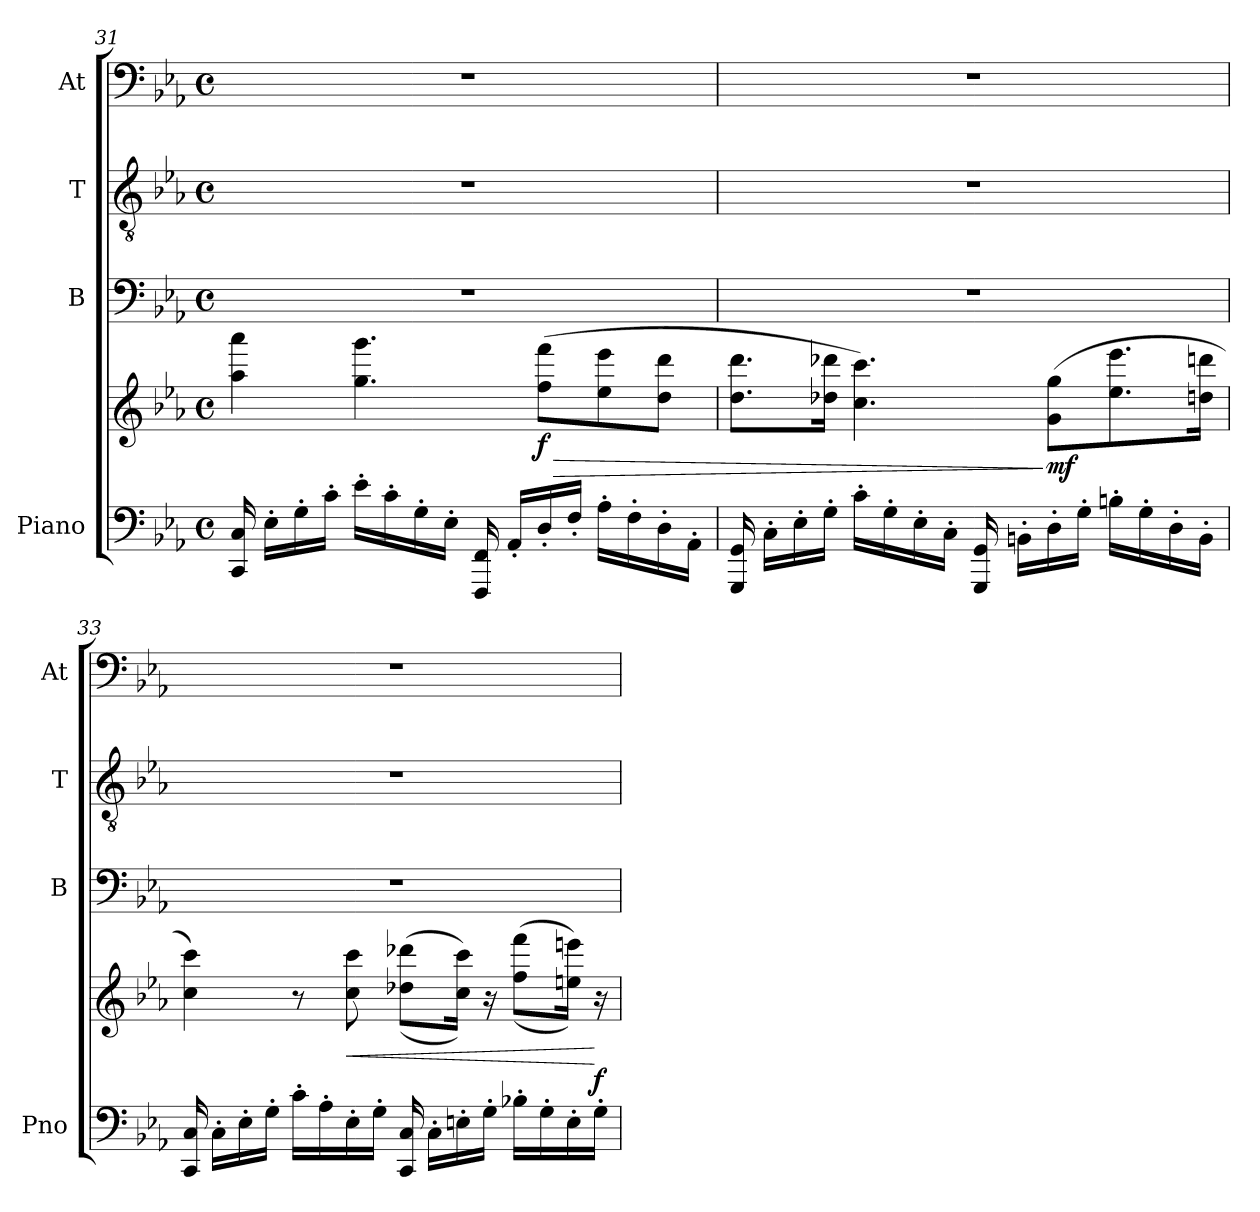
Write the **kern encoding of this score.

**kern	**kern	**dynam	**kern	**kern	**kern
*part4	*part4	*part4	*part3	*part2	*part1
*staff5	*staff4	*staff4/5	*staff3	*staff2	*staff1
*I"Piano	*	*	*I"B	*I"T	*I"At
*I'Pno	*	*	*I'B	*I'T	*I'At
!!LO:LB:g=z
*clefF4	*clefG2	*	*clefF4	*clefGv2	*clefF4
*k[b-e-a-]	*k[b-e-a-]	*	*k[b-e-a-]	*k[b-e-a-]	*k[b-e-a-]
*M4/4	*M4/4	*	*M4/4	*M4/4	*M4/4
*met(c)	*met(c)	*	*met(c)	*met(c)	*met(c)
=31	=31	=31	=31	=31	=31
16CC/ 16C/	4aa-\ 4aaa-\	.	1r	1r	1r
16E-'\LL	.	.	.	.	.
16G'\	.	.	.	.	.
16c'\JJ	.	.	.	.	.
16e-'\LL	4.gg\ 4.ggg\	.	.	.	.
16c'\	.	.	.	.	.
16G'\	.	.	.	.	.
16E-'\JJ	.	.	.	.	.
16FFF/ 16FF/	.	.	.	.	.
16AA-'/LL	.	.	.	.	.
!	!	!LO:HP:b	!	!	!
!	!	!LO:DY:n=1:b	!	!	!
16D'/	(>8ff\ 8fff\L	> f	.	.	.
16F'/JJ	.	.	.	.	.
16A-'\LL	8ee-\ 8eee-\	.	.	.	.
16F'\	.	.	.	.	.
16D'\	8dd\ 8ddd\J	.	.	.	.
16AA-'\JJ	.	.	.	.	.
=32	=32	=32	=32	=32	=32
16GGG/ 16GG/	8.dd\ 8.ddd\L	.	1r	1r	1r
16C'\LL	.	.	.	.	.
16E-'\	.	.	.	.	.
16G'\JJ	16dd-X\ 16ddd-X\Jk	.	.	.	.
16c'\LL	4.cc\ 4.ccc\)	.	.	.	.
16G'\	.	.	.	.	.
16E-'\	.	.	.	.	.
16C'\JJ	.	.	.	.	.
16GGG/ 16GG/	.	.	.	.	.
16BBn'\LL	.	.	.	.	.
!	!	!LO:DY:n=1:b	!	!	!
16D'\	(>8g\ 8gg\L	] mf	.	.	.
16G'\JJ	.	.	.	.	.
16Bn'\LL	8.ee-\ 8.eee-\	.	.	.	.
16G'\	.	.	.	.	.
16D'\	.	.	.	.	.
16BB'\JJ	16ddn\ 16dddn\Jk	.	.	.	.
!!LO:PB:g=z
=33	=33	=33	=33	=33	=33
16CC/ 16C/	4cc\ 4ccc\)	.	1r	1r	1r
16C'\LL	.	.	.	.	.
16E-'\	.	.	.	.	.
16G'\JJ	.	.	.	.	.
16c'\LL	8r	.	.	.	.
16A-'\	.	.	.	.	.
!	!	!LO:HP:b	!	!	!
16E-'\	8cc\ 8ccc\	<	.	.	.
16G'\JJ	.	.	.	.	.
16CC/ 16C/	(<(>8dd-X\ 8ddd-X\L	.	.	.	.
16C'\LL	.	.	.	.	.
16En'\	16cc\ 16ccc\Jk))	.	.	.	.
16G'\JJ	16r	.	.	.	.
16B-X'\LL	(<(>8ff\ 8fff\L	.	.	.	.
16G'\	.	.	.	.	.
16E'\	16een\ 16eeen\Jk))	.	.	.	.
!	!	!LO:DY:n=1:a=2	!	!	!
16G'\JJ	16r	[ f	.	.	.
=	=	=	=	=	=
*-	*-	*-	*-	*-	*-
